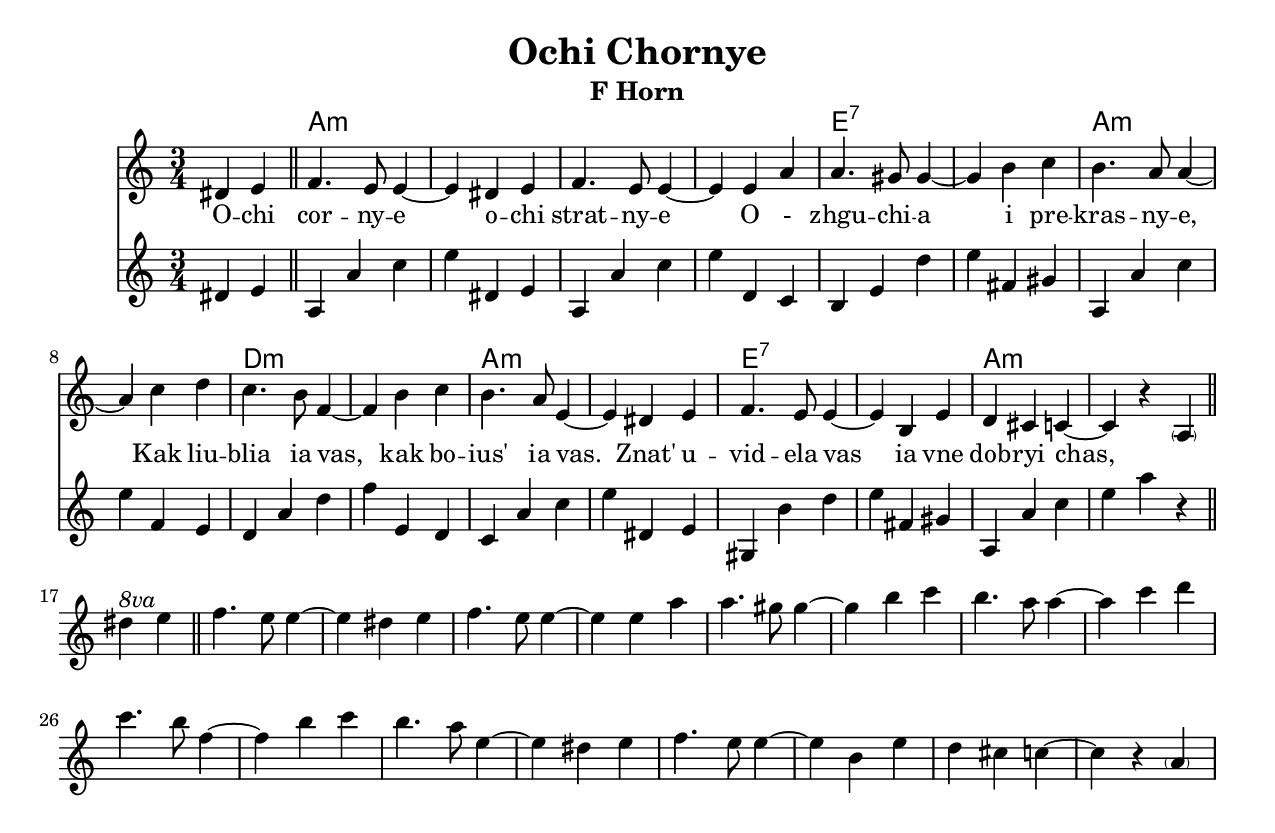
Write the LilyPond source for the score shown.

\version "2.18.0"
%\include "english.ly"
\pointAndClickOff

\paper{
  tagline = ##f
  print-all-headers = ##t
  #(set-paper-size "letter")
}
date = #(strftime "%d-%m-%Y" (localtime (current-time)))

%\markup{ \italic{ " Updated " \date  }  }

%\markup{ Got something to say? }

first = {

  \bar "||"
  f4. e8 e4~
  e4 dis e|
  f4. e8 e4~
  e4 e a

  a4. gis8 gis4~|
  gis4 b c
  b4. a8 a4~
  a4 c d|

  c4. b8 f4~
  f4 b c|
  b4. a8 e4~|
  e4 dis e

  f4. e8 e4~
  e4 b e
  d4 cis c~
  c4 r \parenthesize a
}

%#################################### Melody ########################
melody = \relative c' {

  \clef treble
  \key a \minor
  \time 3/4
  \partial 4*2  dis4 e  %lead in notes
  \first
  \break
  \bar "||"

  \partial 4*2  dis'4^\markup { \italic 8va} e  %lead in notes
  \first

}

%################################# Lyrics #####################
\addlyrics{
  O -- chi cor -- ny -- e
  o -- chi strat -- ny -- e
  O - zhgu -- chi -- a
  i pre -- kras -- ny -- e,
  Kak liu -- blia ia vas,
  kak bo -- ius' ia vas.
  Znat' u -- vid -- ela vas
  ia vne dob -- ryi chas,
}
%################################# Chords #######################

second = \relative c'{
  \partial 4*2  dis4 e  %lead in notes
  a,4 a' c
  e4 dis, e
  a,4 a' c
  e4 d, c

  b4 e d'
  e4 fis, gis  %up 8va from orig.
  a,4 a' c
  e4 f, e

  d4 a' d
  f4 e, d
  c4 a' c

  e4 dis, e
  gis,4 b' d
  e4 fis, gis  %up 8va from orig.
  a,4 a' c
  e4 a r

}
harmonies = \chordmode {
  s4*2
  a4:m s2
  s4*9
  e4:7 s2
  s4*3
  a4:m s2
  s4*3
  d4:m s2
  s4*3
  a4:m s2
  s4*3
  e4:7 s2
  s4*3
  a4:m
  s4*3
}

\score {
  <<
    \new ChordNames {
      \set chordChanges = ##f
      \harmonies
    }
    \new Staff
    \melody
    \new Staff \second
  >>
  \header{
    title= "Ochi Chornye"
    subtitle=""
    composer= ""
    instrument = "F Horn"
    arranger= ""
  }
  \layout{indent = 1.0\cm}
  \midi{
    \tempo 4 = 120
  }
}
